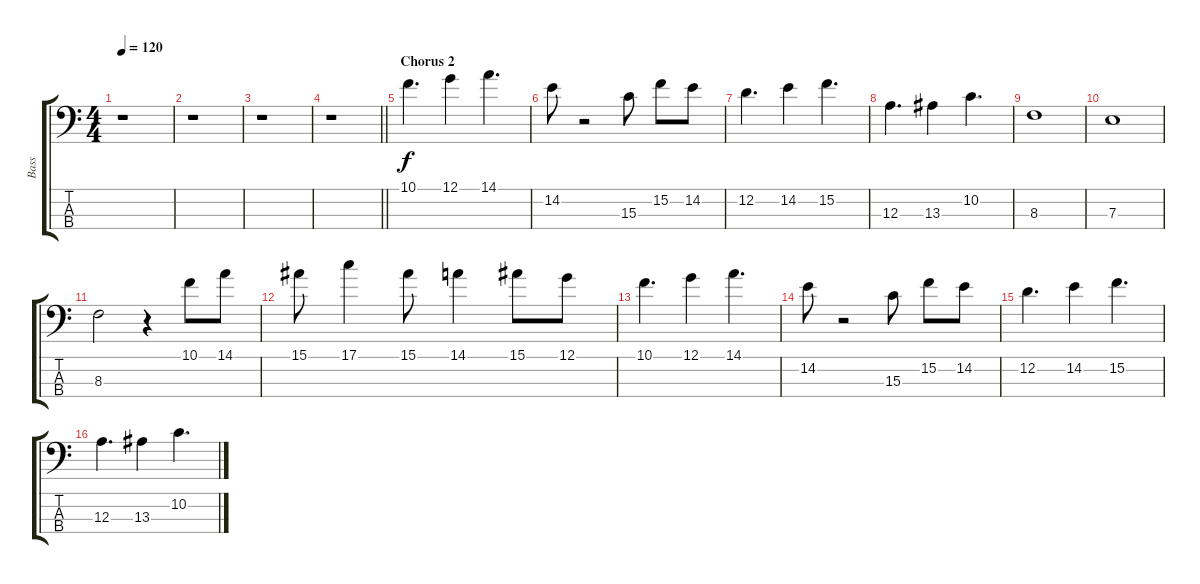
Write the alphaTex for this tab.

\track ("Bass" "Bass") {instrument electricbassfinger}
\staff {score tabs}
\tuning (G2 D2 A1 E1) {hide}
\ts (4 4)
\tempo 120
\clef f4
\ks c
r.1{dy f} |
r.1 |
r.1 |
\barLineRight lightlight
r.1 |
\section ("" "Chorus 2")
10.1.4{d} 12.1.4 14.1.4{d} |
14.2.8 r.2 15.3.8 15.2.8 14.2.8 |
12.2.4{d} 14.2.4 15.2.4{d} |
12.3.4{d} 13.3.4 10.2.4{d} |
8.3.1 |
7.3.1 |
8.3.2 r.4 10.1.8 14.1.8 |
15.1.8 17.1.4 15.1.8 14.1.4 15.1.8 12.1.8 |
10.1.4{d} 12.1.4 14.1.4{d} |
14.2.8 r.2 15.3.8 15.2.8 14.2.8 |
12.2.4{d} 14.2.4 15.2.4{d} |
12.3.4{d} 13.3.4 10.2.4{d}
